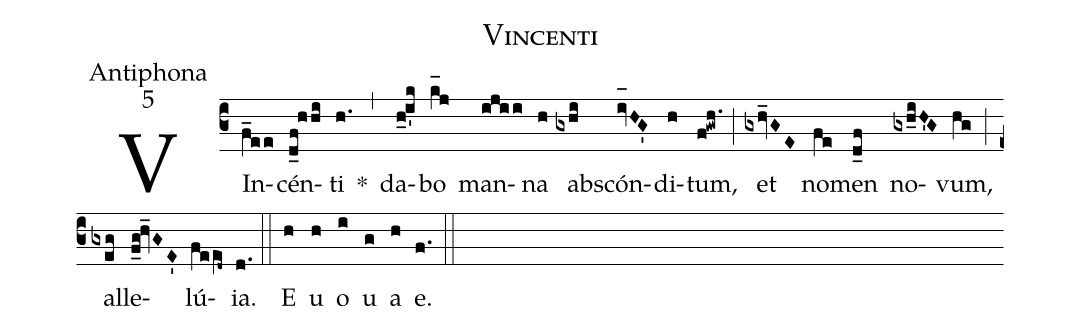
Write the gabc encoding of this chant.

name:Vincenti;
office-part:Antiphona;
mode:5;
%%
(c3) VIn(f_ee)cén(d_f!hhi)ti(h.) *(,) da(h_0i'k)bo(k_[hl:1]j) man(ijii)na(h) abs(gxhi)cón(iv_[oh:h]HG')di(h)tum,(f!gwh.) (;) et(gxhv_GE) no(fe)men(d_f) no(gxh_iH'G)vum,(hg) (;) al(gxeg)le(f_g!hv_GE')lú(fee[ll:1]d~){ia}.(d.) (::) <eu>E(h) u(h) o(i) u(g) a(h) e.</eu>(f.) (::)
